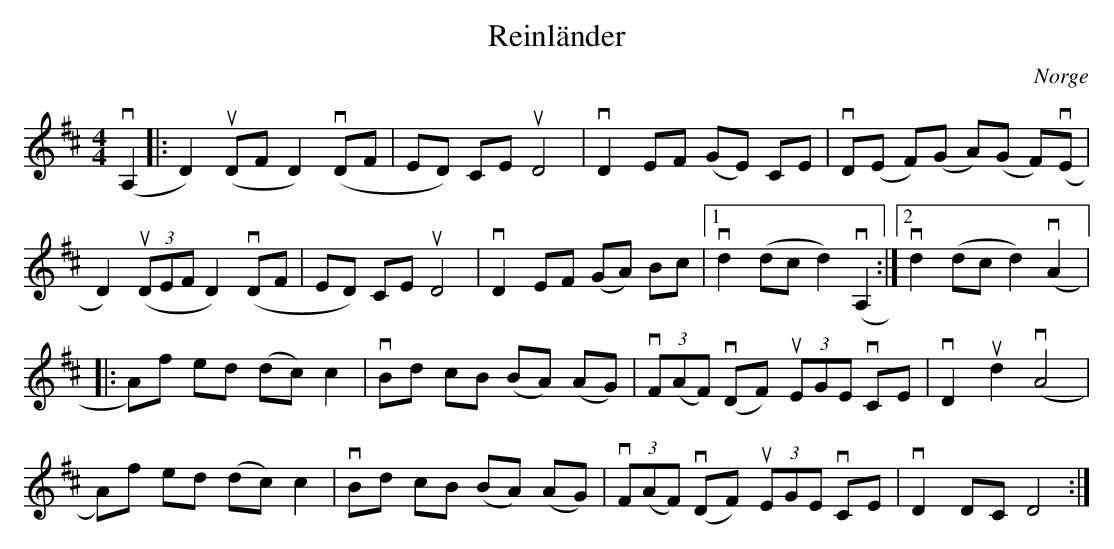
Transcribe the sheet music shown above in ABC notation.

X:1
T: Reinländer
O: Norge
M: 4/4
L: 1/8
K: D
v(A,2|: D2) u(DF D2) v(DF | ED) CE uD4 | vD2 EF (GE) CE | vD(E F)(G A)(G F)v(E |
D2) u(3(DEF D2) v(DF | ED) CE uD4 | vD2 EF (GA) Bc |1 vd2 (dc d2) v(A,2 :|2 vd2 (dc d2) v(A2 |:
A)f ed (dc) c2 | vBd cB (BA) (AG) | v(3F(AF) v(DF) u(3EGE vCE | vD2 ud2 v(A4 |
A)f ed (dc) c2 | vBd cB (BA) (AG) | v(3F(AF) v(DF) u(3EGE vCE | vD2 DC D4 :|
